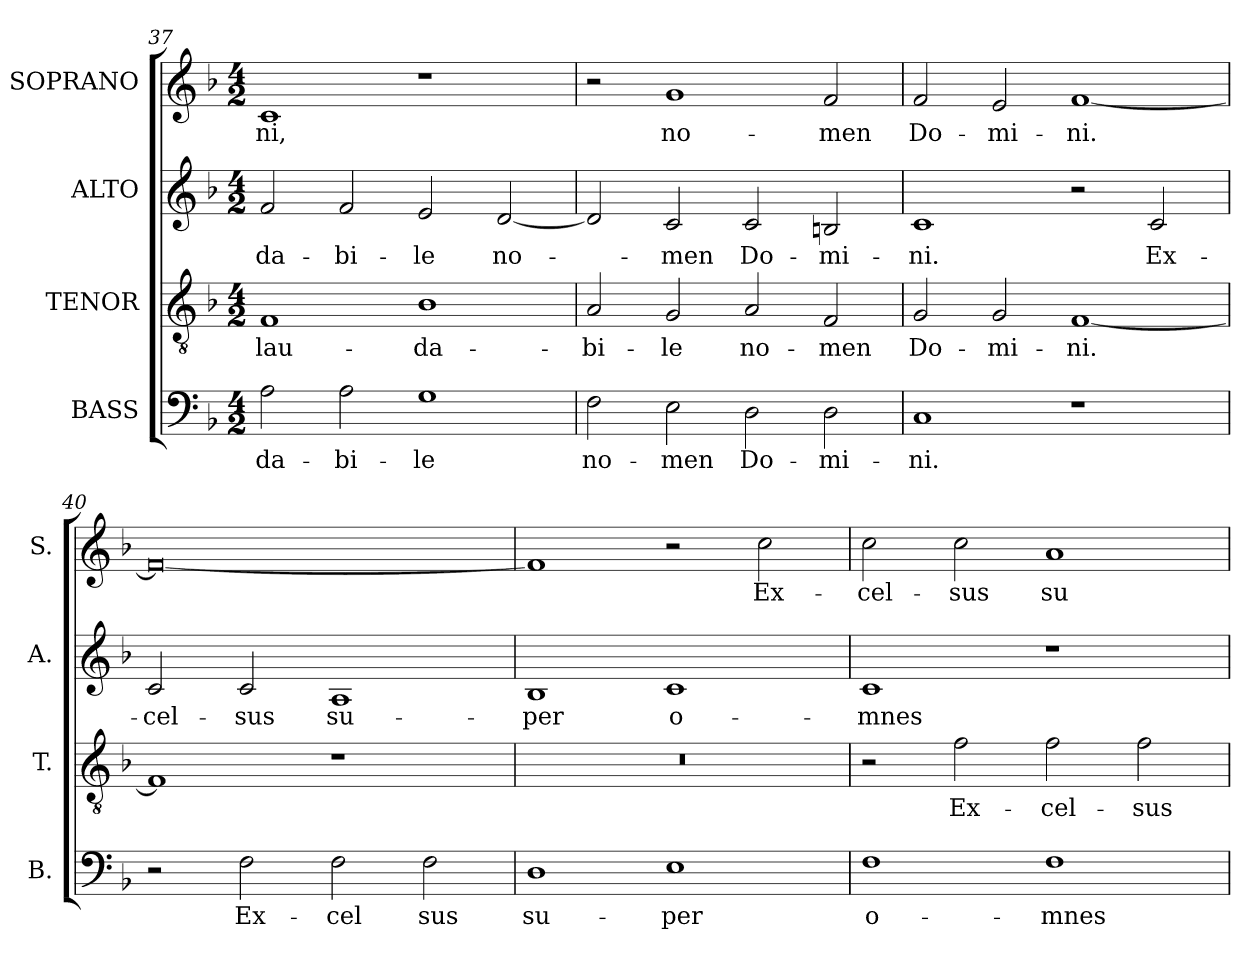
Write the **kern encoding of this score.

**kern	**text	**kern	**text	**kern	**text	**kern	**text
*part4	*part4	*part3	*part3	*part2	*part2	*part1	*part1
*staff4	*staff4	*staff3	*staff3	*staff2	*staff2	*staff1	*staff1
*I"BASS	*	*I"TENOR	*	*I"ALTO	*	*I"SOPRANO	*
*I'B.	*	*I'T.	*	*I'A.	*	*I'S.	*
*clefF4	*	*clefGv2	*	*clefG2	*	*clefG2	*
*	*	*ITrd7c12	*	*	*	*	*
*k[b-]	*	*k[b-]	*	*k[b-]	*	*k[b-]	*
*F:	*	*F:	*	*F:	*	*F:	*
*M4/2	*	*M4/2	*	*M4/2	*	*M4/2	*
=37	=37	=37	=37	=37	=37	=37	=37
!	!LO:LY:b:color=#000000	!	!	!	!	!	!
!	!	!	!LO:LY:b:color=#000000	!	!	!	!
!	!	!	!	!	!LO:LY:b:color=#000000	!	!
!	!	!	!	!	!	!	!LO:LY:b:color=#000000
2Ai\	-da-	1FFi	lau-	2fi/	-da-	1ci	-ni,
!	!LO:LY:b:color=#000000	!	!	!	!	!	!
!	!	!	!	!	!LO:LY:b:color=#000000	!	!
2Ai\	-bi-	.	.	2fi/	-bi-	.	.
!	!LO:LY:b:color=#000000	!	!	!	!	!	!
!	!	!	!LO:LY:b:color=#000000	!	!	!	!
!	!	!	!	!	!LO:LY:b:color=#000000	!	!
1Gi	-le	1BB-i	-da-	2ei/	-le	1r	.
!	!	!	!	!	!LO:LY:b:color=#000000	!	!
.	.	.	.	[2di/	no-	.	.
!!LO:LB:g=z
=38	=38	=38	=38	=38	=38	=38	=38
!	!LO:LY:b:color=#000000	!	!	!	!	!	!
!	!	!	!LO:LY:b:color=#000000	!	!	!	!
2Fi\	no-	2AAi/	-bi-	2di/]	.	2r	.
!	!LO:LY:b:color=#000000	!	!	!	!	!	!
!	!	!	!LO:LY:b:color=#000000	!	!	!	!
!	!	!	!	!	!LO:LY:b:color=#000000	!	!
!	!	!	!	!	!	!	!LO:LY:b:color=#000000
2Ei\	-men	2GGi/	-le	2ci/	-men	1gi	no-
!	!LO:LY:b:color=#000000	!	!	!	!	!	!
!	!	!	!LO:LY:b:color=#000000	!	!	!	!
!	!	!	!	!	!LO:LY:b:color=#000000	!	!
2Di\	Do-	2AAi/	no-	2ci/	Do-	.	.
!	!LO:LY:b:color=#000000	!	!	!	!	!	!
!	!	!	!LO:LY:b:color=#000000	!	!	!	!
!	!	!	!	!	!LO:LY:b:color=#000000	!	!
!	!	!	!	!	!	!	!LO:LY:b:color=#000000
2Di\	-mi-	2FFi/	-men	2Bni/	-mi-	2fi/	-men
=39	=39	=39	=39	=39	=39	=39	=39
!	!LO:LY:b:color=#000000	!	!	!	!	!	!
!	!	!	!LO:LY:b:color=#000000	!	!	!	!
!	!	!	!	!	!LO:LY:b:color=#000000	!	!
!	!	!	!	!	!	!	!LO:LY:b:color=#000000
1Ci	-ni.	2GGi/	Do-	1ci	-ni.	2fi/	Do-
!	!	!	!LO:LY:b:color=#000000	!	!	!	!
!	!	!	!	!	!	!	!LO:LY:b:color=#000000
.	.	2GGi/	-mi-	.	.	2ei/	-mi-
!	!	!	!LO:LY:b:color=#000000	!	!	!	!
!	!	!	!	!	!	!	!LO:LY:b:color=#000000
1r	.	[1FFi	-ni.	2r	.	[1fi	-ni.
!	!	!	!	!	!LO:LY:b:color=#000000	!	!
.	.	.	.	2ci/	Ex-	.	.
=40	=40	=40	=40	=40	=40	=40	=40
!	!	!	!	!	!LO:LY:b:color=#000000	!	!
2r	.	1FFi]	.	2ci/	-cel-	0fi_	.
!	!LO:LY:b:color=#000000	!	!	!	!	!	!
!	!	!	!	!	!LO:LY:b:color=#000000	!	!
2Fi\	Ex-	.	.	2ci/	-sus	.	.
!	!LO:LY:b:color=#000000	!	!	!	!	!	!
!	!	!	!	!	!LO:LY:b:color=#000000	!	!
2Fi\	-cel	1r	.	1Ai	su-	.	.
!	!LO:LY:b:color=#000000	!	!	!	!	!	!
2Fi\	sus	.	.	.	.	.	.
=41	=41	=41	=41	=41	=41	=41	=41
!	!LO:LY:b:color=#000000	!LO:N:vis=1	!	!	!	!	!
!	!	!	!	!	!LO:LY:b:color=#000000	!	!
1Di	su-	0r	.	1B-i	-per	1fi]	.
!	!LO:LY:b:color=#000000	!	!	!	!	!	!
!	!	!	!	!	!LO:LY:b:color=#000000	!	!
1Ei	-per	.	.	1ci	o-	2r	.
!	!	!	!	!	!	!	!LO:LY:b:color=#000000
.	.	.	.	.	.	2cci\	Ex-
=42	=42	=42	=42	=42	=42	=42	=42
!	!LO:LY:b:color=#000000	!	!	!	!	!	!
!	!	!	!	!	!LO:LY:b:color=#000000	!	!
!	!	!	!	!	!	!	!LO:LY:b:color=#000000
1Fi	o-	2r	.	1ci	-mnes	2cci\	-cel-
!	!	!	!LO:LY:b:color=#000000	!	!	!	!
!	!	!	!	!	!	!	!LO:LY:b:color=#000000
.	.	2Fi\	Ex-	.	.	2cci\	-sus
!	!LO:LY:b:color=#000000	!	!	!	!	!	!
!	!	!	!LO:LY:b:color=#000000	!	!	!	!
!	!	!	!	!	!	!	!LO:LY:b:color=#000000
1Fi	-mnes	2Fi\	-cel-	1r	.	1ai	su-
!	!	!	!LO:LY:b:color=#000000	!	!	!	!
.	.	2Fi\	-sus	.	.	.	.
=	=	=	=	=	=	=	=
*-	*-	*-	*-	*-	*-	*-	*-
